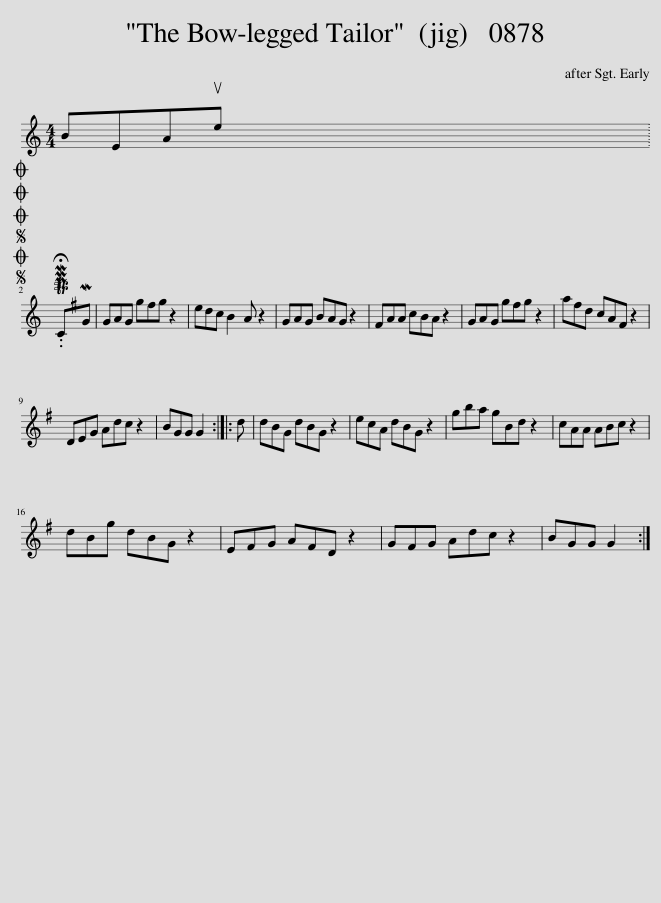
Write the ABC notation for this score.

X:1
L:1/8
M:4/4
I:linebreak $
K:C
V:1 treble
V:1
 BEAue x2002 |$SOSOOO .!fermata!PMTCMG | GAG g^fg z2 | edc B2 A z2 | GAG BAG z2 | %5
 ^FAA cBA z2 | GAG g^fg z2 | a^fd cA^F z2 |$ DEG Adc z2 | BGG G2 :: %10
 d | dBG dBG z2 | ecA dBG z2 | gba gBd z2 | cAA ABc z2 |$ %15
 dBg dBG z2 | E^FG AFD z2 | G^FG Adc z2 | BGG G2 :| %19
